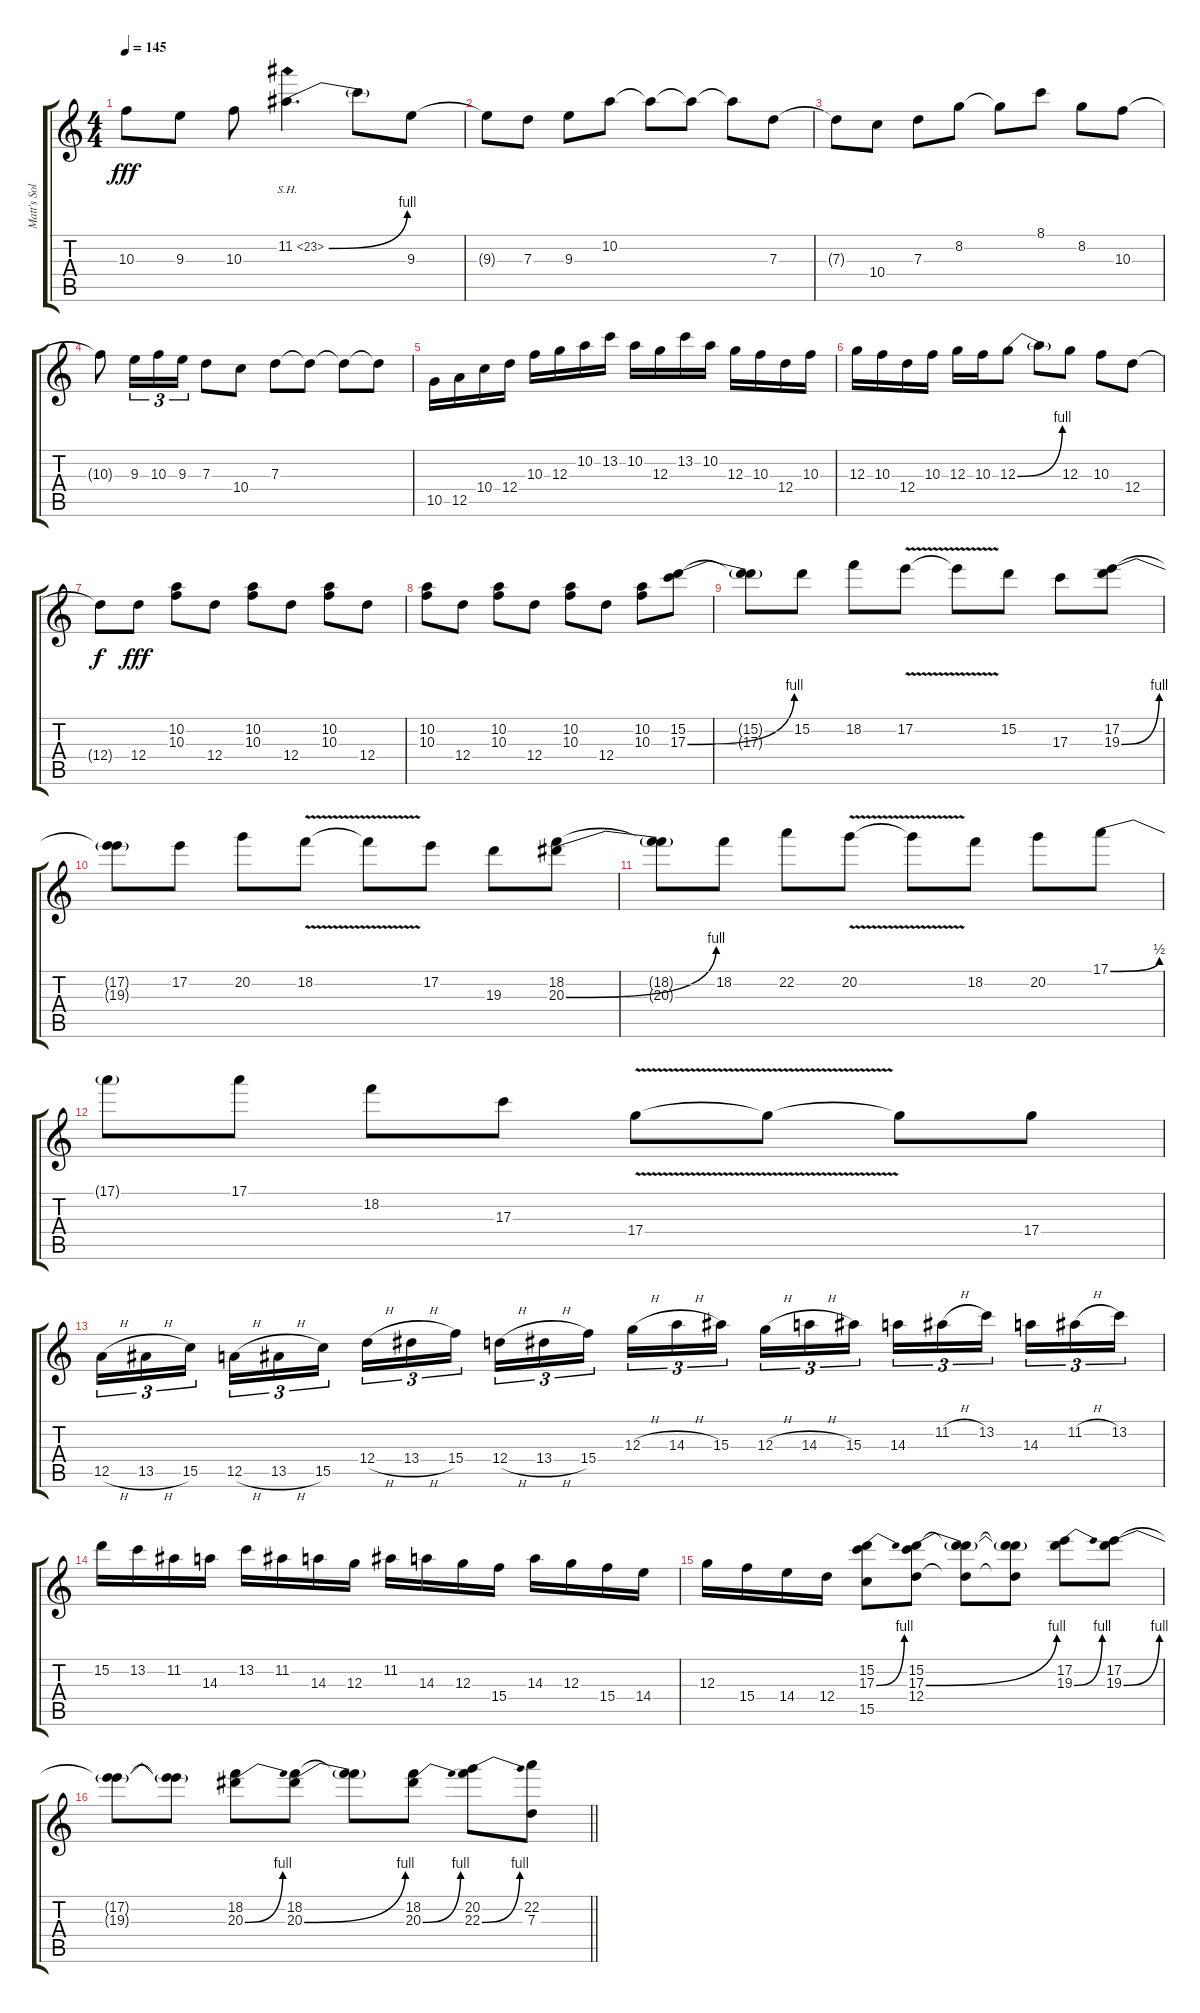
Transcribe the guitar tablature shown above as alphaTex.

\track ("Matt's Solo" "Matt's Sol") {instrument overdrivenguitar}
\staff {score tabs}
\tuning (E4 B3 G3 D3 A2 D2) {hide}
\ts (4 4)
\tempo 145
\clef g2
\ks c
10.3.8{dy fff} 9.3.8 10.3.8 11.2{be (bend 0 0 60 4) sh 12}.4{d} 11.2{t}.8 9.3.8 |
9.3{t}.8 7.3.8 9.3.8 10.2.8 10.2{t}.8 10.2{t}.8 10.2{t}.8 7.3.8 |
7.3{t}.8 10.4.8 7.3.8 8.2.8 8.2{t}.8 8.1.8 8.2.8 10.3.8 |
10.3{t}.8 9.3.16{tu (3 2)} 10.3.16{tu (3 2)} 9.3.16{tu (3 2)} 7.3.8 10.4.8 7.3.8 7.3{t}.8 7.3{t}.8 7.3{t}.8 |
10.5.16 12.5.16 10.4.16 12.4.16 10.3.16 12.3.16 10.2.16 13.2.16 10.2.16 12.3.16 13.2.16 10.2.16 12.3.16 10.3.16 12.4.16 10.3.16 |
12.3.16 10.3.16 12.4.16 10.3.16 12.3.16 10.3.16 12.3{be (bend 0 0 60 4)}.8 12.3{t}.8 12.3.8 10.3.8 12.4.8 |
12.4{t}.8{dy f} 12.4.8{dy fff} (10.2 10.3).8 12.4.8 (10.2 10.3).8 12.4.8 (10.2 10.3).8 12.4.8 |
(10.2 10.3).8 12.4.8 (10.2 10.3).8 12.4.8 (10.2 10.3).8 12.4.8 (10.2 10.3).8 (15.2 17.3{be (bend 0 0 60 4)}).8 |
(15.2{t} 17.3{t}).8 15.2.8 18.2.8 17.2{v}.8 17.2{t}.8 15.2.8 17.3.8 (17.2 19.3{be (bend 0 0 60 4)}).8 |
(17.2{t} 19.3{t}).8 17.2.8 20.2.8 18.2{v}.8 18.2{t}.8 17.2.8 19.3.8 (18.2 20.3{be (bend 0 0 60 4)}).8 |
(18.2{t} 20.3{t}).8 18.2.8 22.2.8 20.2{v}.8 20.2{t}.8 18.2.8 20.2.8 17.1{be (bend 0 0 60 2)}.8 |
17.1{t}.8 17.1.8 18.2.8 17.3.8 17.4{v}.8 17.4{t}.8 17.4{t}.8 17.4.8 |
12.5{h}.16{tu (3 2)} 13.5{h}.16{tu (3 2)} 15.5.16{tu (3 2) beam splitsecondary} 12.5{h}.16{tu (3 2)} 13.5{h}.16{tu (3 2)} 15.5.16{tu (3 2)} 12.4{h}.16{tu (3 2)} 13.4{h}.16{tu (3 2)} 15.4.16{tu (3 2) beam splitsecondary} 12.4{h}.16{tu (3 2)} 13.4{h}.16{tu (3 2)} 15.4.16{tu (3 2)} 12.3{h}.16{tu (3 2)} 14.3{h}.16{tu (3 2)} 15.3.16{tu (3 2) beam splitsecondary} 12.3{h}.16{tu (3 2)} 14.3{h}.16{tu (3 2)} 15.3.16{tu (3 2)} 14.3.16{tu (3 2)} 11.2{h}.16{tu (3 2)} 13.2.16{tu (3 2) beam splitsecondary} 14.3.16{tu (3 2)} 11.2{h}.16{tu (3 2)} 13.2.16{tu (3 2)} |
15.2.16 13.2.16 11.2.16 14.3.16 13.2.16 11.2.16 14.3.16 12.3.16 11.2.16 14.3.16 12.3.16 15.4.16 14.3.16 12.3.16 15.4.16 14.4.16 |
12.3.16 15.4.16 14.4.16 12.4.16 (15.2 17.3{be (bend 0 0 60 4)} 15.5).8 (15.2 17.3{be (bend 0 0 60 4)} 12.4).8 (15.2{t} 17.3{t} 12.4{t}).8 (15.2{t} 17.3{t} 12.4{t}).8 (17.2 19.3{be (bend 0 0 60 4)}).8 (17.2 19.3{be (bend 0 0 60 4)}).8 |
\barLineRight lightlight
(17.2{t} 19.3{t}).8 (17.2{t} 19.3{t}).8 (18.2 20.3{be (bend 0 0 60 4)}).8 (18.2 20.3{be (bend 0 0 60 4)}).8 (18.2{t} 20.3{t}).8 (18.2 20.3{be (bend 0 0 60 4)}).8 (20.2 22.3{be (bend 0 0 60 4)}).8 (22.2 7.3).8
